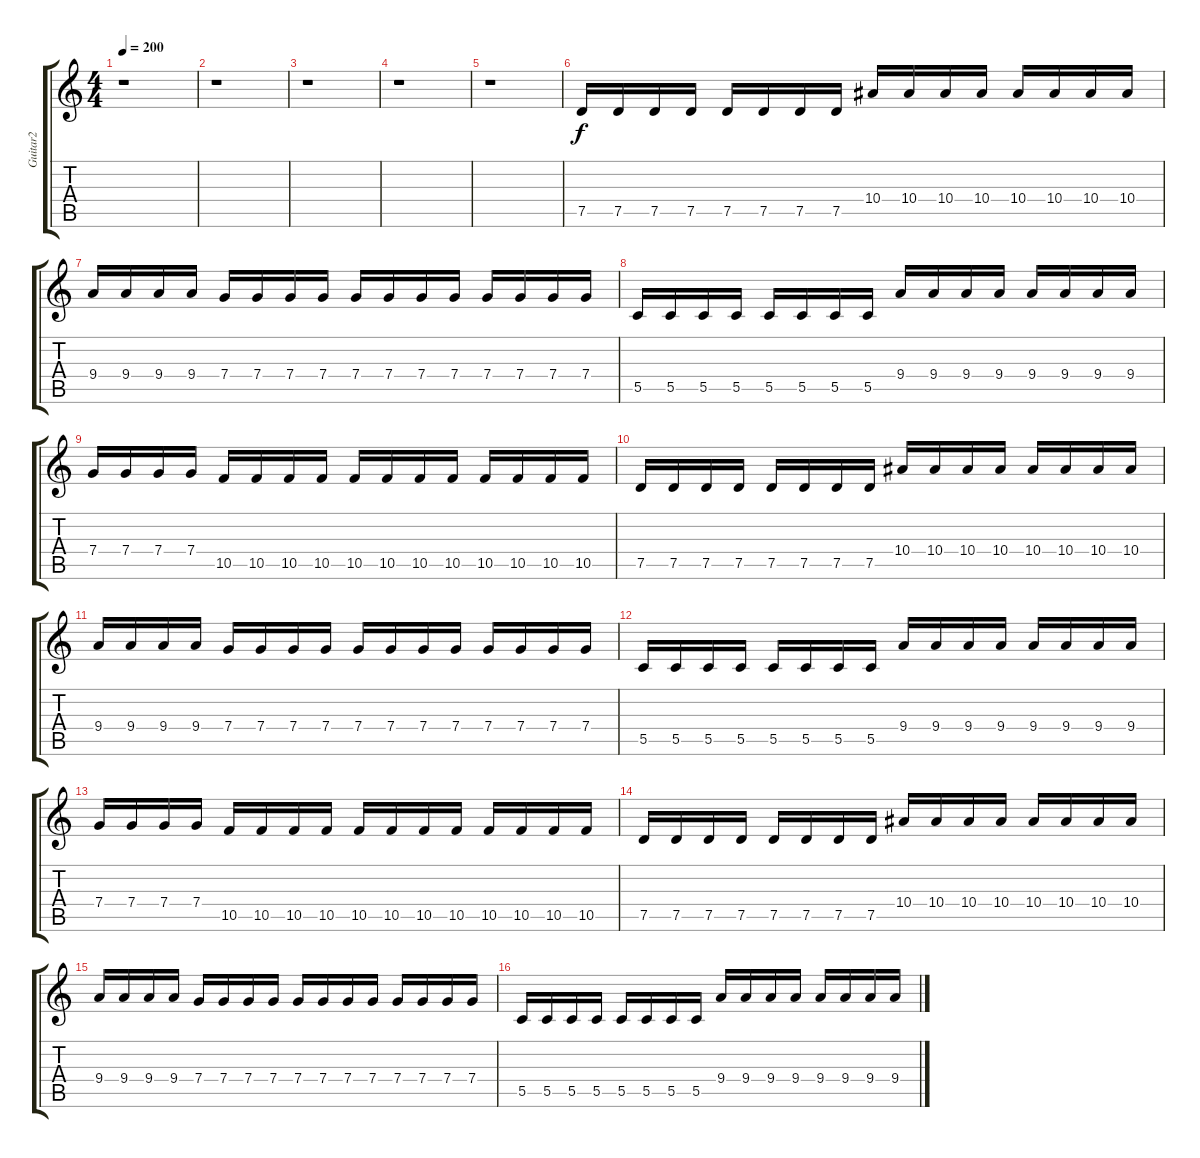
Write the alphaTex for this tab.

\track ("Guitar2" "Guitar2") {instrument distortionguitar}
\staff {score tabs}
\tuning (D4 A3 F3 C3 G2 D2) {hide}
\ts (4 4)
\tempo 200
\clef g2
\ks c
r.1{dy f instrument distortionguitar} |
r.1 |
r.1 |
r.1 |
r.1 |
7.5.16 7.5.16 7.5.16 7.5.16 7.5.16 7.5.16 7.5.16 7.5.16 10.4.16 10.4.16 10.4.16 10.4.16 10.4.16 10.4.16 10.4.16 10.4.16 |
9.4.16 9.4.16 9.4.16 9.4.16 7.4.16 7.4.16 7.4.16 7.4.16 7.4.16 7.4.16 7.4.16 7.4.16 7.4.16 7.4.16 7.4.16 7.4.16 |
5.5.16 5.5.16 5.5.16 5.5.16 5.5.16 5.5.16 5.5.16 5.5.16 9.4.16 9.4.16 9.4.16 9.4.16 9.4.16 9.4.16 9.4.16 9.4.16 |
7.4.16 7.4.16 7.4.16 7.4.16 10.5.16 10.5.16 10.5.16 10.5.16 10.5.16 10.5.16 10.5.16 10.5.16 10.5.16 10.5.16 10.5.16 10.5.16 |
7.5.16 7.5.16 7.5.16 7.5.16 7.5.16 7.5.16 7.5.16 7.5.16 10.4.16 10.4.16 10.4.16 10.4.16 10.4.16 10.4.16 10.4.16 10.4.16 |
9.4.16 9.4.16 9.4.16 9.4.16 7.4.16 7.4.16 7.4.16 7.4.16 7.4.16 7.4.16 7.4.16 7.4.16 7.4.16 7.4.16 7.4.16 7.4.16 |
5.5.16 5.5.16 5.5.16 5.5.16 5.5.16 5.5.16 5.5.16 5.5.16 9.4.16 9.4.16 9.4.16 9.4.16 9.4.16 9.4.16 9.4.16 9.4.16 |
7.4.16 7.4.16 7.4.16 7.4.16 10.5.16 10.5.16 10.5.16 10.5.16 10.5.16 10.5.16 10.5.16 10.5.16 10.5.16 10.5.16 10.5.16 10.5.16 |
7.5.16 7.5.16 7.5.16 7.5.16 7.5.16 7.5.16 7.5.16 7.5.16 10.4.16 10.4.16 10.4.16 10.4.16 10.4.16 10.4.16 10.4.16 10.4.16 |
9.4.16 9.4.16 9.4.16 9.4.16 7.4.16 7.4.16 7.4.16 7.4.16 7.4.16 7.4.16 7.4.16 7.4.16 7.4.16 7.4.16 7.4.16 7.4.16 |
5.5.16 5.5.16 5.5.16 5.5.16 5.5.16 5.5.16 5.5.16 5.5.16 9.4.16 9.4.16 9.4.16 9.4.16 9.4.16 9.4.16 9.4.16 9.4.16
